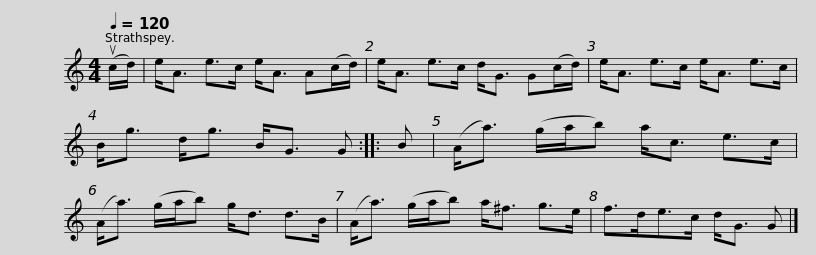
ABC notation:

X:1
L:1/8
Q:1/4=120
M:4/4
I:linebreak $
K:C
V:1 treble
V:1
 (uc/d/) | e<A e>c e<A A(c/d/) | e<A e>c d<G G(c/d/) | e<A e>c e<A e>c | B<g d<g B<G G :: %5
 B |$ (A<a) (g/a/b) a<c e>c | (A<a) (g/a/b) g<d d>B | (A<a) (g/a/b) a<^f g>e | f>de>c d<G G |] %10
